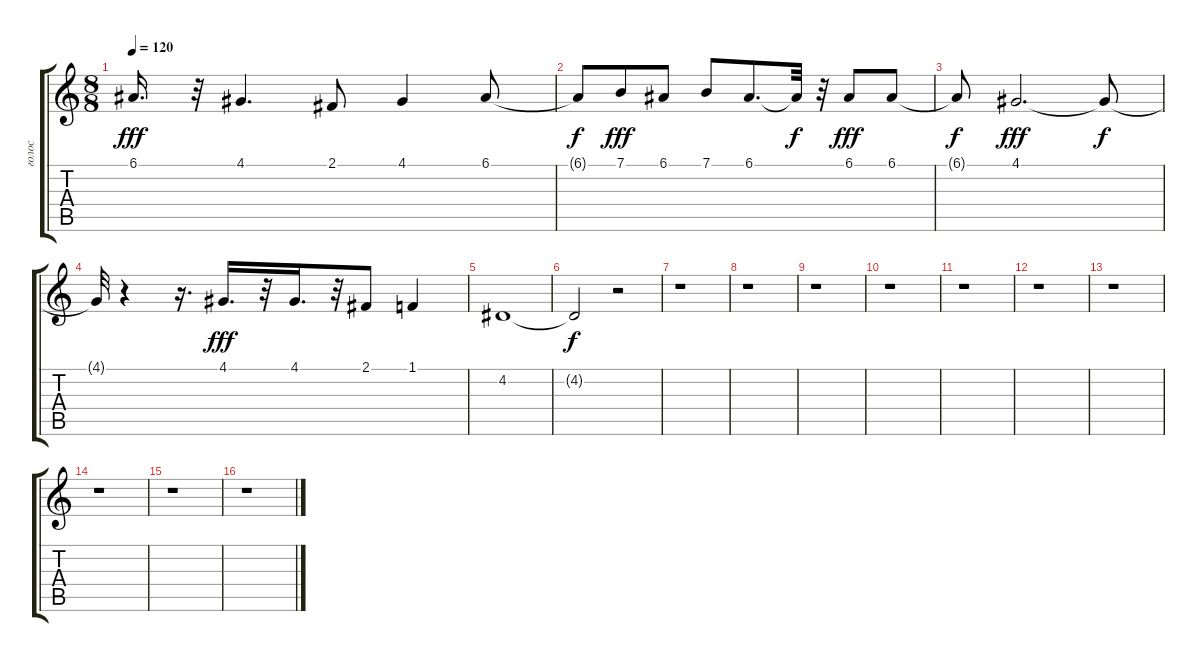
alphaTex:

\track ("голос" "голос") {instrument fx5brightness}
\staff {score tabs}
\tuning (E4 B3 G3 D3 A2 E2) {hide}
\ts (8 8)
\tempo 120
\clef g2
\ks c
6.1.16{d dy fff} r.32 4.1.4{d} 2.1.8 4.1.4 6.1.8 |
6.1{t}.8{dy f} 7.1.8{dy fff} 6.1.8 7.1.8 6.1.8{d} 6.1{t}.32{dy f} r.32 6.1.8{dy fff} 6.1.8 |
6.1{t}.8{dy f} 4.1.2{d dy fff} 4.1{t}.8{dy f} |
4.1{t}.32 r.4 r.16{d} 4.1.16{d dy fff} r.32 4.1.16{d} r.32 2.1.8 1.1.4 |
4.2.1 |
4.2{t}.2{dy f} r.2 |
r.1 |
r.1 |
r.1 |
r.1 |
r.1 |
r.1 |
r.1 |
r.1 |
r.1 |
r.1
